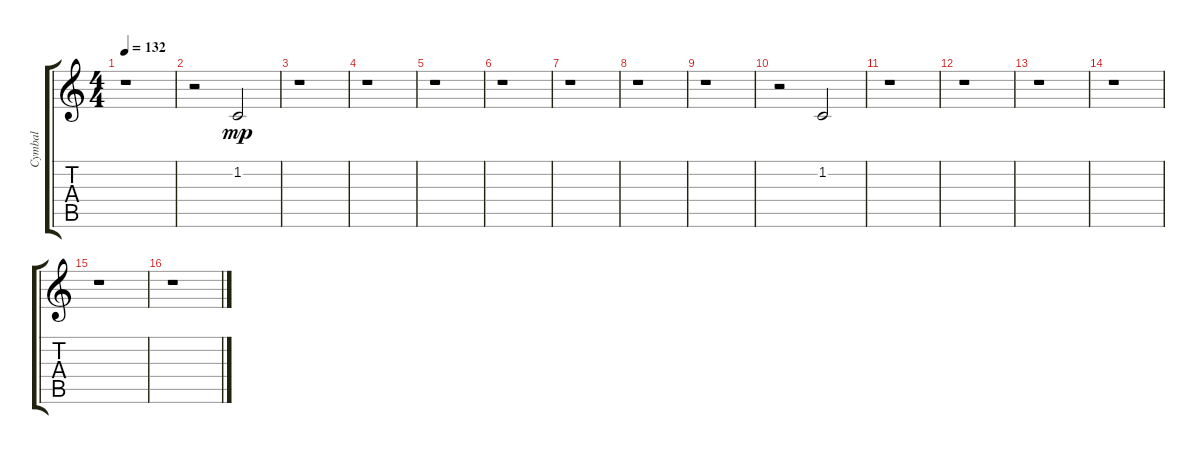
\track ("Cymbal" "Cymbal") {instrument reversecymbal}
\staff {score tabs}
\tuning (E4 B3 G3 D3 A2 E2) {hide}
\ts (4 4)
\tempo 132
\clef g2
\ks c
r.1{dy mp} |
r.2 1.2.2 |
r.1 |
r.1 |
r.1 |
r.1 |
r.1 |
r.1 |
r.1 |
r.2 1.2.2 |
r.1 |
r.1 |
r.1 |
r.1 |
r.1 |
r.1
